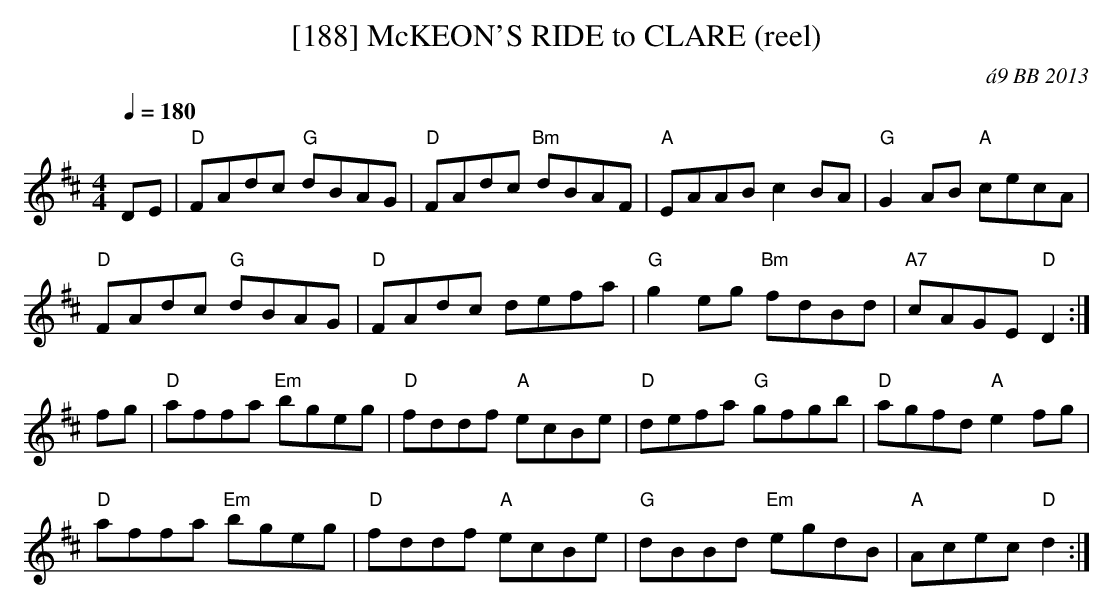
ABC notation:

X:1
T:[188] McKEON'S RIDE to CLARE (reel)
C:\'a9 BB 2013
L:1/8
M:4/4
Q:1/4=180
K:D
DE|"D"FAdc "G"dBAG|"D"FAdc "Bm"dBAF|"A"EAAB c2BA|"G"G2AB "A"cecA|
"D"FAdc "G"dBAG|"D"FAdc defa|"G"g2eg "Bm"fdBd|"A7"cAGE "D"D2 :|
fg|"D"affa "Em"bgeg|"D"fddf "A"ecBe|"D"defa "G"gfgb|"D"agfd "A"e2fg|
"D"affa "Em"bgeg|"D"fddf "A"ecBe|"G"dBBd "Em"egdB|"A"Acec "D"d2 :|
